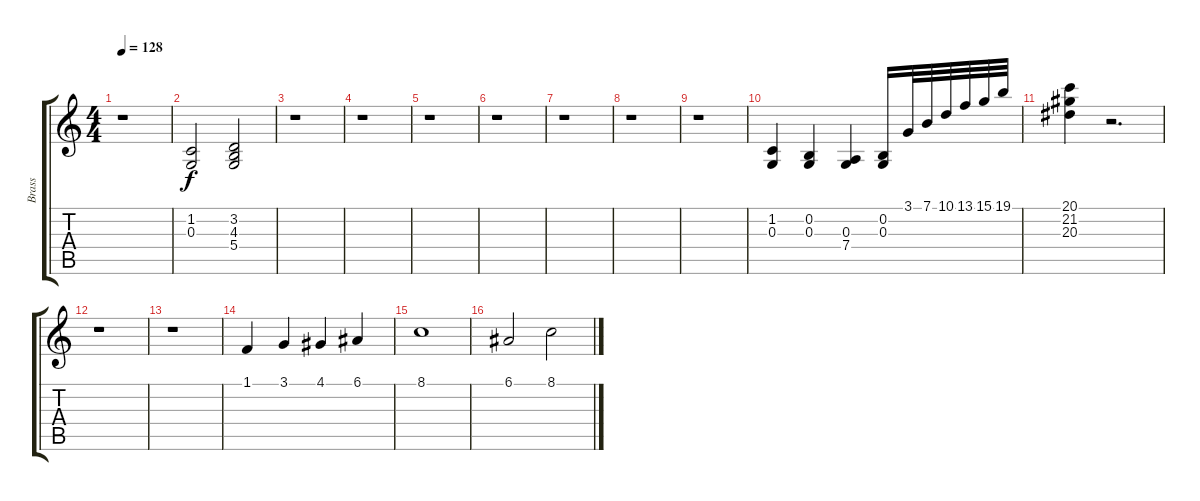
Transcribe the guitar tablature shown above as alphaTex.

\track ("Brass" "Brass") {instrument brasssection}
\staff {score tabs}
\tuning (E4 B3 G3 D3 A2 E2) {hide}
\ts (4 4)
\tempo 128
\clef g2
\ks c
r.1{dy f} |
(1.2 0.3).2{instrument synthbrass1} (3.2 4.3 5.4).2 |
r.1 |
r.1 |
r.1 |
r.1 |
r.1 |
r.1 |
r.1 |
(1.2 0.3).4 (0.2 0.3).4 (0.3 7.4).4 (0.2 0.3).16 3.1.32 7.1.32 10.1.32 13.1.32 15.1.32 19.1.32 |
(20.1 21.2 20.3).4 r.2{d} |
r.1 |
r.1 |
1.1.4{instrument fx5brightness} 3.1.4 4.1.4 6.1.4 |
8.1.1 |
6.1.2 8.1.2
